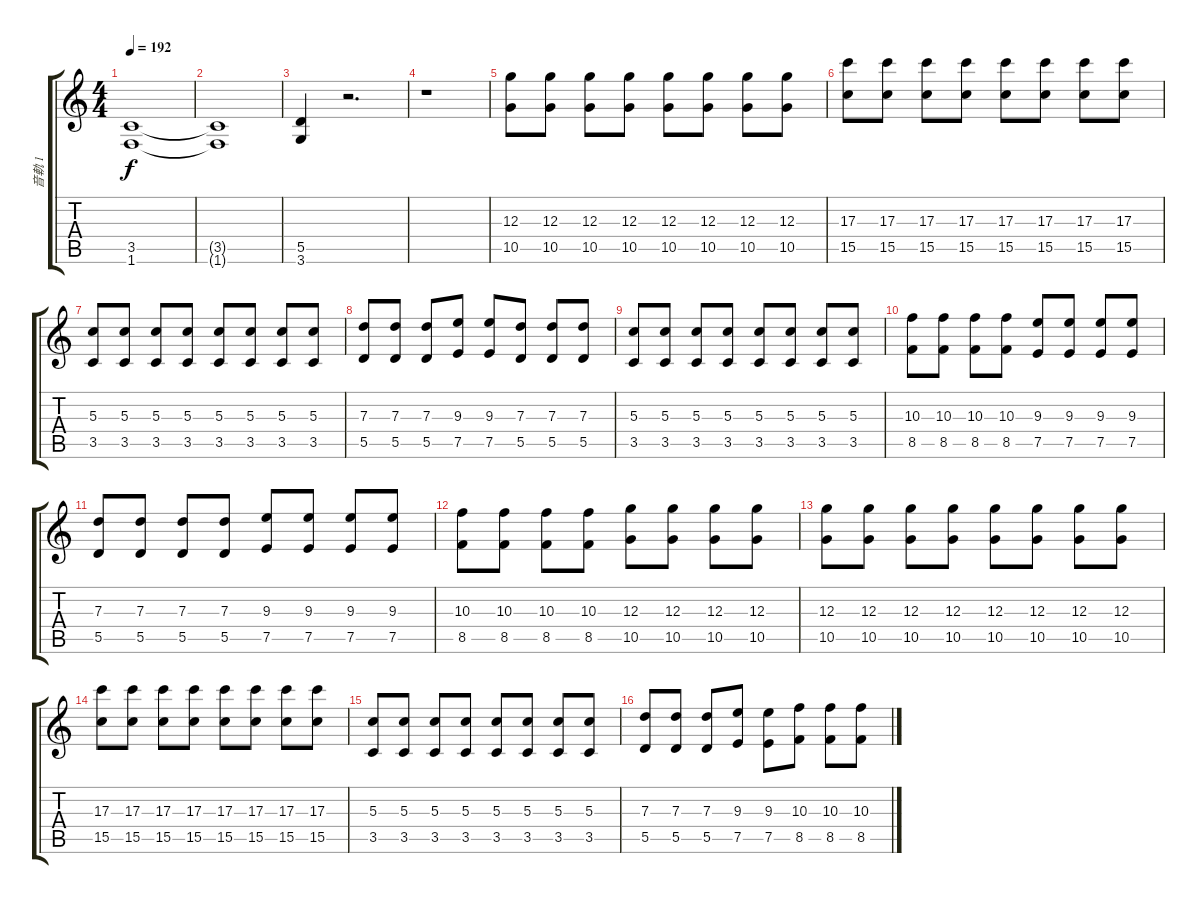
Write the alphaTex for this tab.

\track ("音軌 1" "音軌 1") {instrument electricguitarjazz}
\staff {score tabs}
\tuning (E4 B3 G3 D3 A2 E2) {hide}
\ts (4 4)
\tempo 192
\clef g2
\ks c
(3.5 1.6).1{dy f} |
(3.5{t} 1.6{t}).1 |
(5.5 3.6).4 r.2{d} |
r.1 |
(12.3 10.5).8 (12.3 10.5).8 (12.3 10.5).8 (12.3 10.5).8 (12.3 10.5).8 (12.3 10.5).8 (12.3 10.5).8 (12.3 10.5).8 |
(17.3 15.5).8 (17.3 15.5).8 (17.3 15.5).8 (17.3 15.5).8 (17.3 15.5).8 (17.3 15.5).8 (17.3 15.5).8 (17.3 15.5).8 |
(5.3 3.5).8 (5.3 3.5).8 (5.3 3.5).8 (5.3 3.5).8 (5.3 3.5).8 (5.3 3.5).8 (5.3 3.5).8 (5.3 3.5).8 |
(7.3 5.5).8 (7.3 5.5).8 (7.3 5.5).8 (9.3 7.5).8 (9.3 7.5).8 (7.3 5.5).8 (7.3 5.5).8 (7.3 5.5).8 |
(5.3 3.5).8 (5.3 3.5).8 (5.3 3.5).8 (5.3 3.5).8 (5.3 3.5).8 (5.3 3.5).8 (5.3 3.5).8 (5.3 3.5).8 |
(10.3 8.5).8 (10.3 8.5).8 (10.3 8.5).8 (10.3 8.5).8 (9.3 7.5).8 (9.3 7.5).8 (9.3 7.5).8 (9.3 7.5).8 |
(7.3 5.5).8 (7.3 5.5).8 (7.3 5.5).8 (7.3 5.5).8 (9.3 7.5).8 (9.3 7.5).8 (9.3 7.5).8 (9.3 7.5).8 |
(10.3 8.5).8 (10.3 8.5).8 (10.3 8.5).8 (10.3 8.5).8 (12.3 10.5).8 (12.3 10.5).8 (12.3 10.5).8 (12.3 10.5).8 |
(12.3 10.5).8 (12.3 10.5).8 (12.3 10.5).8 (12.3 10.5).8 (12.3 10.5).8 (12.3 10.5).8 (12.3 10.5).8 (12.3 10.5).8 |
(17.3 15.5).8 (17.3 15.5).8 (17.3 15.5).8 (17.3 15.5).8 (17.3 15.5).8 (17.3 15.5).8 (17.3 15.5).8 (17.3 15.5).8 |
(5.3 3.5).8 (5.3 3.5).8 (5.3 3.5).8 (5.3 3.5).8 (5.3 3.5).8 (5.3 3.5).8 (5.3 3.5).8 (5.3 3.5).8 |
(7.3 5.5).8 (7.3 5.5).8 (7.3 5.5).8 (9.3 7.5).8 (9.3 7.5).8 (10.3 8.5).8 (10.3 8.5).8 (10.3 8.5).8
